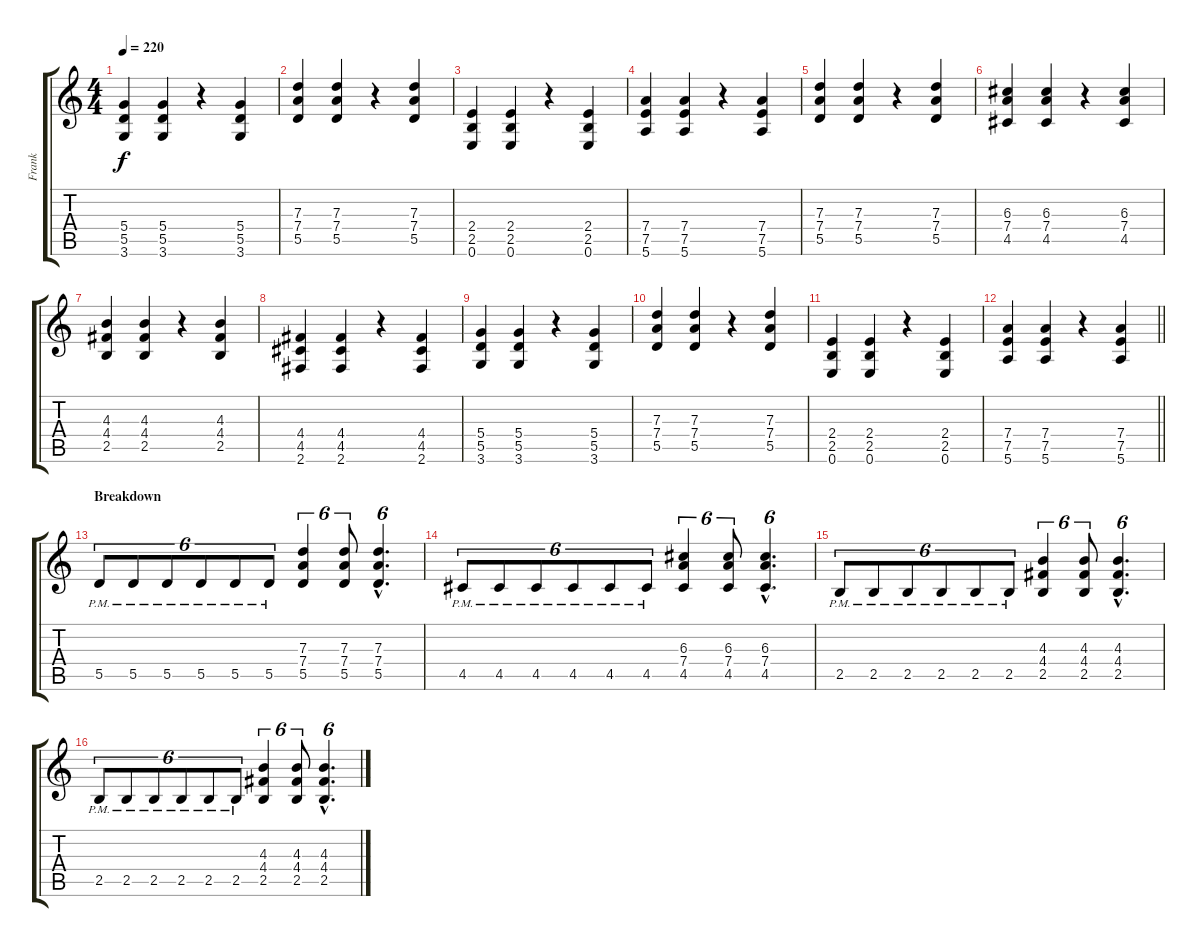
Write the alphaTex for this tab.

\track ("Frank" "Frank") {instrument distortionguitar}
\staff {score tabs}
\tuning (E4 B3 G3 D3 A2 E2) {hide}
\ts (4 4)
\tempo 220
\clef g2
\ks c
(5.4 5.5 3.6).4{dy f} (5.4 5.5 3.6).4 r.4 (5.4 5.5 3.6).4 |
(7.3 7.4 5.5).4 (7.3 7.4 5.5).4 r.4 (7.3 7.4 5.5).4 |
(2.4 2.5 0.6).4 (2.4 2.5 0.6).4 r.4 (2.4 2.5 0.6).4 |
(7.4 7.5 5.6).4 (7.4 7.5 5.6).4 r.4 (7.4 7.5 5.6).4 |
(7.3 7.4 5.5).4 (7.3 7.4 5.5).4 r.4 (7.3 7.4 5.5).4 |
(6.3 7.4 4.5).4 (6.3 7.4 4.5).4 r.4 (6.3 7.4 4.5).4 |
(4.3 4.4 2.5).4 (4.3 4.4 2.5).4 r.4 (4.3 4.4 2.5).4 |
(4.4 4.5 2.6).4 (4.4 4.5 2.6).4 r.4 (4.4 4.5 2.6).4 |
(5.4 5.5 3.6).4 (5.4 5.5 3.6).4 r.4 (5.4 5.5 3.6).4 |
(7.3 7.4 5.5).4 (7.3 7.4 5.5).4 r.4 (7.3 7.4 5.5).4 |
(2.4 2.5 0.6).4 (2.4 2.5 0.6).4 r.4 (2.4 2.5 0.6).4 |
\barLineRight lightlight
(7.4 7.5 5.6).4 (7.4 7.5 5.6).4 r.4 (7.4 7.5 5.6).4 |
\section ("" "Breakdown")
5.5{pm}.8{tu (6 4)} 5.5{pm}.8{tu (6 4)} 5.5{pm}.8{tu (6 4)} 5.5{pm}.8{tu (6 4)} 5.5{pm}.8{tu (6 4)} 5.5{pm}.8{tu (6 4)} (7.3 7.4 5.5).4{tu (6 4)} (7.3 7.4 5.5).8{tu (6 4)} (7.3{hac} 7.4{hac} 5.5{hac}).4{d tu (6 4)} |
4.5{pm}.8{tu (6 4)} 4.5{pm}.8{tu (6 4)} 4.5{pm}.8{tu (6 4)} 4.5{pm}.8{tu (6 4)} 4.5{pm}.8{tu (6 4)} 4.5{pm}.8{tu (6 4)} (6.3 7.4 4.5).4{tu (6 4)} (6.3 7.4 4.5).8{tu (6 4)} (6.3{hac} 7.4{hac} 4.5{hac}).4{d tu (6 4)} |
2.5{pm}.8{tu (6 4)} 2.5{pm}.8{tu (6 4)} 2.5{pm}.8{tu (6 4)} 2.5{pm}.8{tu (6 4)} 2.5{pm}.8{tu (6 4)} 2.5{pm}.8{tu (6 4)} (4.3 4.4 2.5).4{tu (6 4)} (4.3 4.4 2.5).8{tu (6 4)} (4.3{hac} 4.4{hac} 2.5{hac}).4{d tu (6 4)} |
2.5{pm}.8{tu (6 4)} 2.5{pm}.8{tu (6 4)} 2.5{pm}.8{tu (6 4)} 2.5{pm}.8{tu (6 4)} 2.5{pm}.8{tu (6 4)} 2.5{pm}.8{tu (6 4)} (4.3 4.4 2.5).4{tu (6 4)} (4.3 4.4 2.5).8{tu (6 4)} (4.3{hac} 4.4{hac} 2.5{hac}).4{d tu (6 4)}
